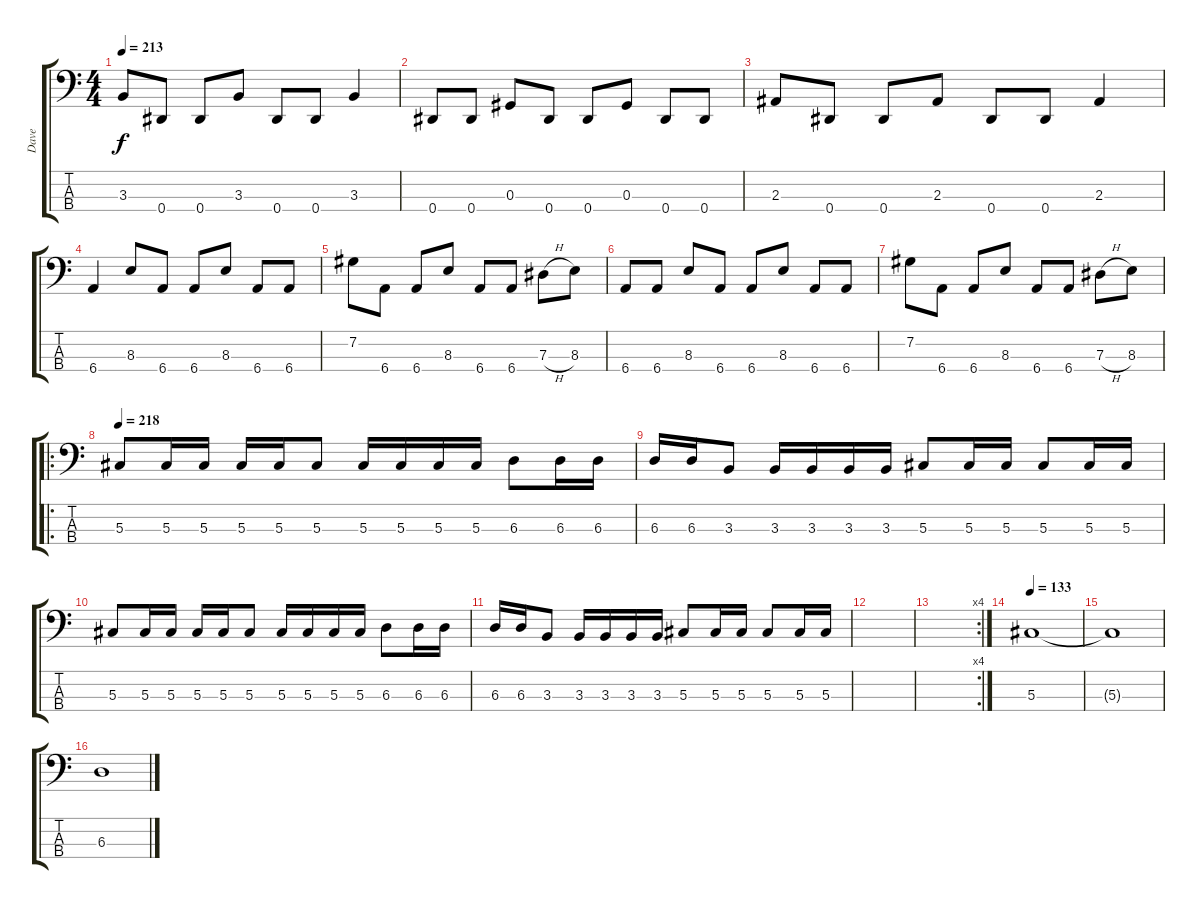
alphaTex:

\track ("Dave" "Dave") {instrument electricbasspick}
\staff {score tabs}
\tuning (Gb2 Db2 Ab1 Eb1) {hide}
\ts (4 4)
\tempo 213
\clef f4
\ks c
3.3.8{dy f} 0.4.8 0.4.8 3.3.8 0.4.8 0.4.8 3.3.4 |
0.4.8 0.4.8 0.3.8 0.4.8 0.4.8 0.3.8 0.4.8 0.4.8 |
2.3.8 0.4.8 0.4.8 2.3.8 0.4.8 0.4.8 2.3.4 |
6.4.4 8.3.8 6.4.8 6.4.8 8.3.8 6.4.8 6.4.8 |
7.2.8 6.4.8 6.4.8 8.3.8 6.4.8 6.4.8 7.3{h}.8 8.3.8 |
6.4.8 6.4.8 8.3.8 6.4.8 6.4.8 8.3.8 6.4.8 6.4.8 |
7.2.8 6.4.8 6.4.8 8.3.8 6.4.8 6.4.8 7.3{h}.8 8.3.8 |
\ro
\tempo 218
5.3.8 5.3.16 5.3.16 5.3.16 5.3.16 5.3.8 5.3.16 5.3.16 5.3.16 5.3.16 6.3.8 6.3.16 6.3.16 |
6.3.16 6.3.16 3.3.8 3.3.16 3.3.16 3.3.16 3.3.16 5.3.8 5.3.16 5.3.16 5.3.8 5.3.16 5.3.16 |
5.3.8 5.3.16 5.3.16 5.3.16 5.3.16 5.3.8 5.3.16 5.3.16 5.3.16 5.3.16 6.3.8 6.3.16 6.3.16 |
6.3.16 6.3.16 3.3.8 3.3.16 3.3.16 3.3.16 3.3.16 5.3.8 5.3.16 5.3.16 5.3.8 5.3.16 5.3.16 |
|
\rc 4
|
\tempo 133
5.3.1 |
5.3{t}.1 |
6.3.1
